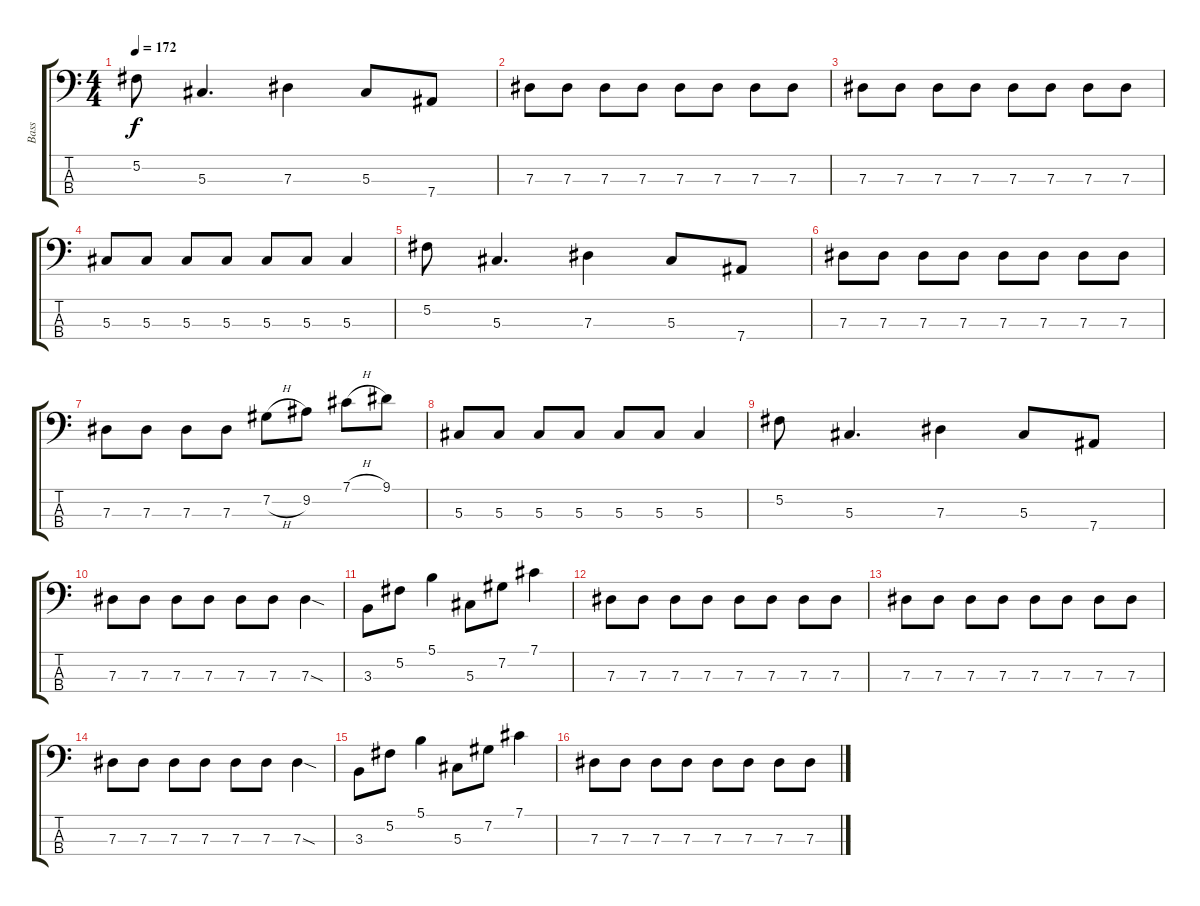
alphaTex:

\track ("Bass" "Bass") {instrument electricbassfinger}
\staff {score tabs}
\tuning (Gb2 Db2 Ab1 Eb1) {hide}
\ts (4 4)
\tempo 172
\clef f4
\ks c
5.2.8{dy f} 5.3.4{d} 7.3.4 5.3.8 7.4.8 |
7.3.8 7.3.8 7.3.8 7.3.8 7.3.8 7.3.8 7.3.8 7.3.8 |
7.3.8 7.3.8 7.3.8 7.3.8 7.3.8 7.3.8 7.3.8 7.3.8 |
5.3.8 5.3.8 5.3.8 5.3.8 5.3.8 5.3.8 5.3.4 |
5.2.8 5.3.4{d} 7.3.4 5.3.8 7.4.8 |
7.3.8 7.3.8 7.3.8 7.3.8 7.3.8 7.3.8 7.3.8 7.3.8 |
7.3.8 7.3.8 7.3.8 7.3.8 7.2{h}.8 9.2.8 7.1{h}.8 9.1.8 |
5.3.8 5.3.8 5.3.8 5.3.8 5.3.8 5.3.8 5.3.4 |
5.2.8 5.3.4{d} 7.3.4 5.3.8 7.4.8 |
7.3.8 7.3.8 7.3.8 7.3.8 7.3.8 7.3.8 7.3{sod}.4 |
3.3.8 5.2.8 5.1.4 5.3.8 7.2.8 7.1.4 |
7.3.8 7.3.8 7.3.8 7.3.8 7.3.8 7.3.8 7.3.8 7.3.8 |
7.3.8 7.3.8 7.3.8 7.3.8 7.3.8 7.3.8 7.3.8 7.3.8 |
7.3.8 7.3.8 7.3.8 7.3.8 7.3.8 7.3.8 7.3{sod}.4 |
3.3.8 5.2.8 5.1.4 5.3.8 7.2.8 7.1.4 |
7.3.8 7.3.8 7.3.8 7.3.8 7.3.8 7.3.8 7.3.8 7.3.8
